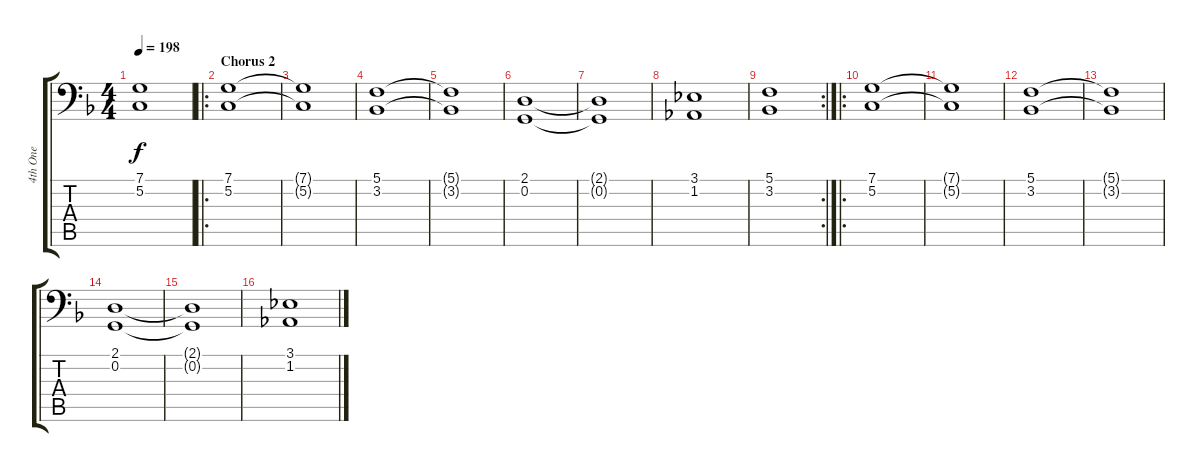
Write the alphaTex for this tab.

\track ("4th One" "4th One") {instrument lead7fifths}
\staff {score tabs}
\tuning (C3 G2 D2 A1 E1 B0) {hide}
\ts (4 4)
\tempo 198
\clef f4
\ks f
(7.1{t} 5.2{t}).1{dy f} |
\ro
\section ("" "Chorus 2")
(7.1 5.2).1 |
(7.1{t} 5.2{t}).1 |
(5.1 3.2).1 |
(5.1{t} 3.2{t}).1 |
(2.1 0.2).1 |
(2.1{t} 0.2{t}).1 |
(3.1 1.2).1 |
\rc 2
(5.1 3.2).1 |
\ro
(7.1 5.2).1 |
(7.1{t} 5.2{t}).1 |
(5.1 3.2).1 |
(5.1{t} 3.2{t}).1 |
(2.1 0.2).1 |
(2.1{t} 0.2{t}).1 |
(3.1 1.2).1
